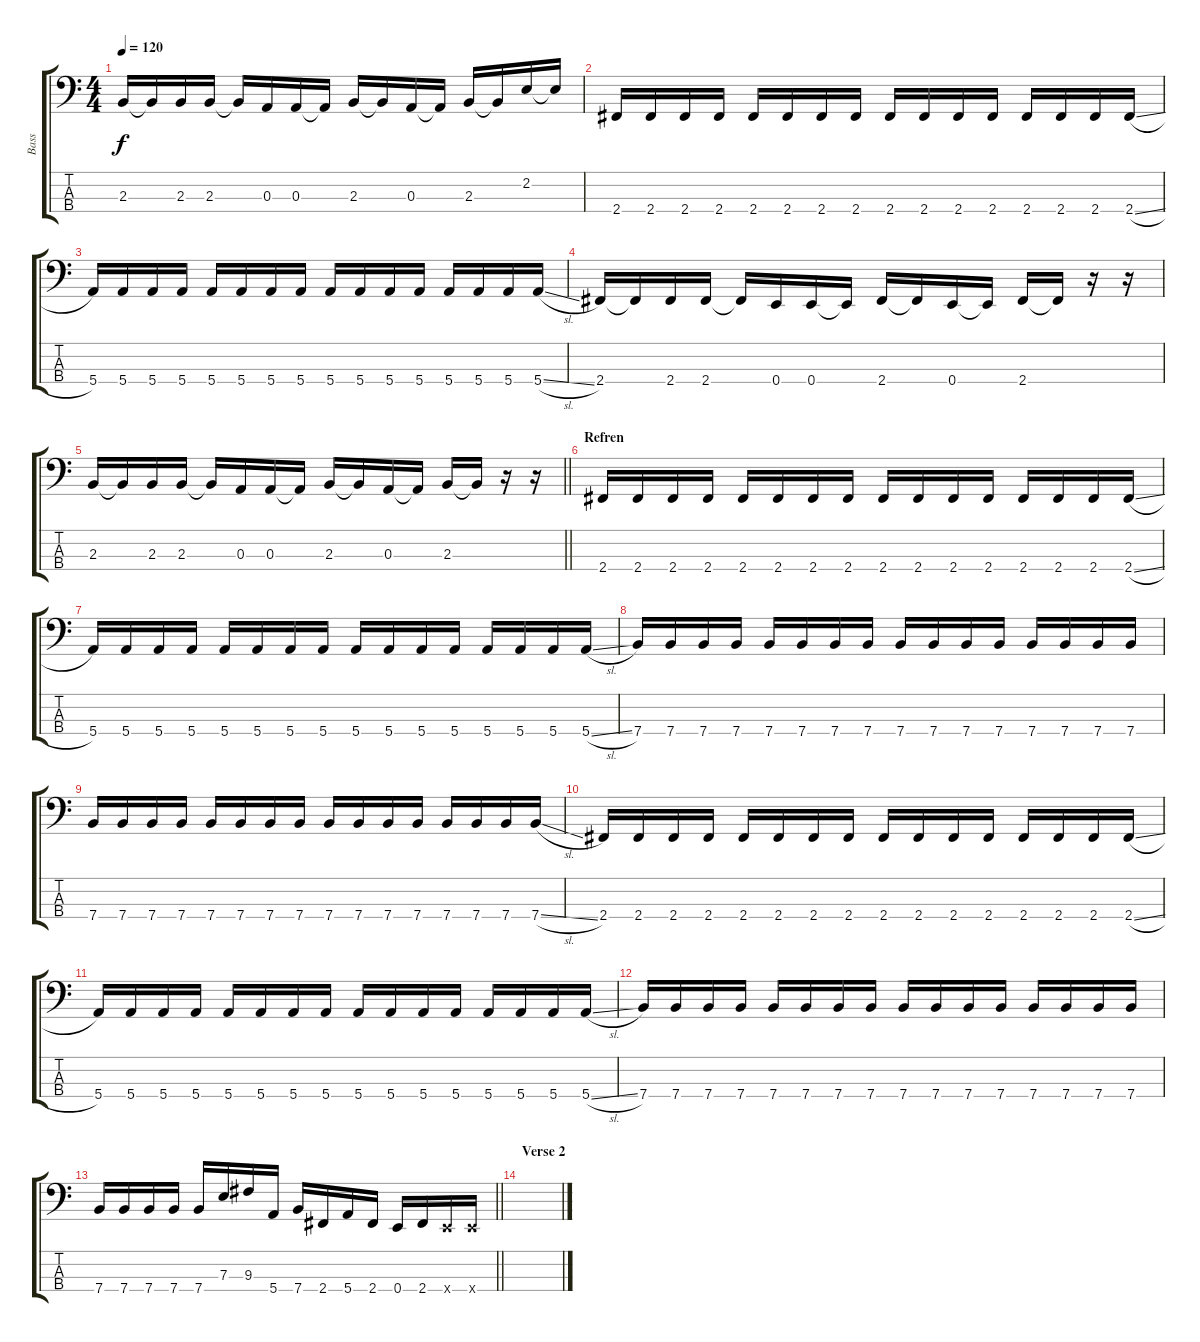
\track ("Bass" "Bass") {instrument slapbass1}
\staff {score tabs}
\tuning (G2 D2 A1 E1) {hide}
\ts (4 4)
\tempo 120
\clef f4
\ks c
2.3.16{dy f} 2.3{t}.16 2.3.16 2.3.16 2.3{t}.16 0.3.16 0.3.16 0.3{t}.16 2.3.16 2.3{t}.16 0.3.16 0.3{t}.16 2.3.16 2.3{t}.16 2.2.16 2.2{t}.16 |
2.4.16 2.4.16 2.4.16 2.4.16 2.4.16 2.4.16 2.4.16 2.4.16 2.4.16 2.4.16 2.4.16 2.4.16 2.4.16 2.4.16 2.4.16 2.4{sl}.16 |
5.4.16 5.4.16 5.4.16 5.4.16 5.4.16 5.4.16 5.4.16 5.4.16 5.4.16 5.4.16 5.4.16 5.4.16 5.4.16 5.4.16 5.4.16 5.4{sl}.16 |
2.4.16 2.4{t}.16 2.4.16 2.4.16 2.4{t}.16 0.4.16 0.4.16 0.4{t}.16 2.4.16 2.4{t}.16 0.4.16 0.4{t}.16 2.4.16 2.4{t}.16 r.16 r.16 |
\barLineRight lightlight
2.3.16 2.3{t}.16 2.3.16 2.3.16 2.3{t}.16 0.3.16 0.3.16 0.3{t}.16 2.3.16 2.3{t}.16 0.3.16 0.3{t}.16 2.3.16 2.3{t}.16 r.16 r.16 |
\section ("" "Refren ")
2.4.16 2.4.16 2.4.16 2.4.16 2.4.16 2.4.16 2.4.16 2.4.16 2.4.16 2.4.16 2.4.16 2.4.16 2.4.16 2.4.16 2.4.16 2.4{sl}.16 |
5.4.16 5.4.16 5.4.16 5.4.16 5.4.16 5.4.16 5.4.16 5.4.16 5.4.16 5.4.16 5.4.16 5.4.16 5.4.16 5.4.16 5.4.16 5.4{sl}.16 |
7.4.16 7.4.16 7.4.16 7.4.16 7.4.16 7.4.16 7.4.16 7.4.16 7.4.16 7.4.16 7.4.16 7.4.16 7.4.16 7.4.16 7.4.16 7.4.16 |
7.4.16 7.4.16 7.4.16 7.4.16 7.4.16 7.4.16 7.4.16 7.4.16 7.4.16 7.4.16 7.4.16 7.4.16 7.4.16 7.4.16 7.4.16 7.4{sl}.16 |
2.4.16 2.4.16 2.4.16 2.4.16 2.4.16 2.4.16 2.4.16 2.4.16 2.4.16 2.4.16 2.4.16 2.4.16 2.4.16 2.4.16 2.4.16 2.4{sl}.16 |
5.4.16 5.4.16 5.4.16 5.4.16 5.4.16 5.4.16 5.4.16 5.4.16 5.4.16 5.4.16 5.4.16 5.4.16 5.4.16 5.4.16 5.4.16 5.4{sl}.16 |
7.4.16 7.4.16 7.4.16 7.4.16 7.4.16 7.4.16 7.4.16 7.4.16 7.4.16 7.4.16 7.4.16 7.4.16 7.4.16 7.4.16 7.4.16 7.4.16 |
\barLineRight lightlight
7.4.16 7.4.16 7.4.16 7.4.16 7.4.16 7.3.16 9.3.16 5.4.16 7.4.16 2.4.16 5.4.16 2.4.16 0.4.16 2.4.16 0.4{x}.16 0.4{x}.16 |
\section ("" "Verse 2")
